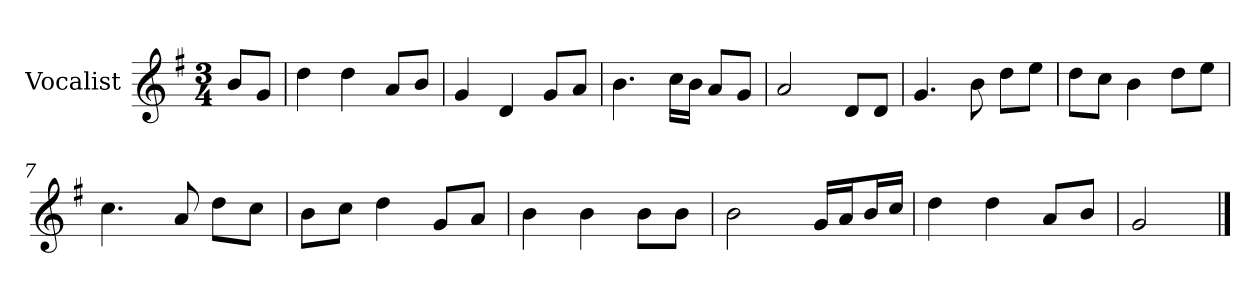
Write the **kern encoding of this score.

**kern
*part1
*staff1
*I"Vocalist
*k[f#]
*G:
*M3/4
=
8bL
8gJ
=1
4dd
4dd
8aL
8bJ
=2
4g
4d
8gL
8aJ
=3
4.b
16ccLL
16bJJ
8aL
8gJ
=4
2a
8dL
8dJ
=5
4.g
8b
8ddL
8eeJ
=6
8ddL
8ccJ
4b
8ddL
8eeJ
=7
4.cc
8a
8ddL
8ccJ
=8
8bL
8ccJ
4dd
8gL
8aJ
=9
4b
4b
8bL
8bJ
=10
2b
16gLL
16aJ
16bL
16ccJJ
=11
4dd
4dd
8aL
8bJ
=12
2g
==
*-
